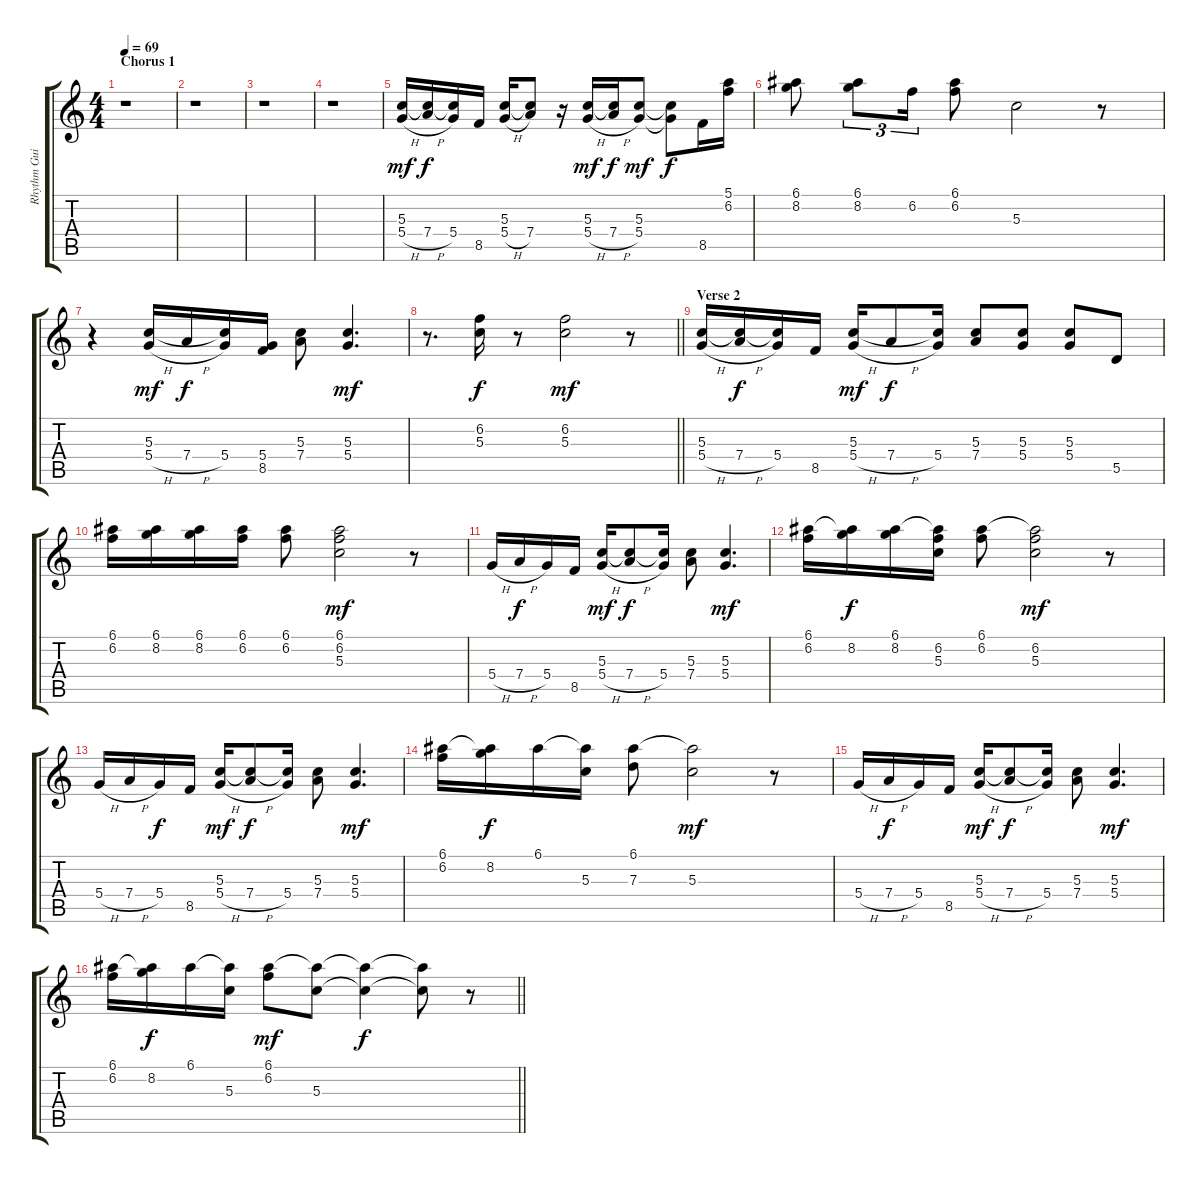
\track ("Rhythm Guitar (Perkins)" "Rhythm Gui") {instrument electricguitarjazz}
\staff {score tabs}
\tuning (E4 B3 G3 D3 A2 E2) {hide}
\ts (4 4)
\section ("" "Chorus 1")
\tempo 69
\clef g2
\ks c
r.1{dy mf} |
r.1 |
r.1 |
r.1 |
(5.3 5.4{h}).16 (5.3{t} 7.4{h}).16{dy f} (5.3{t} 5.4).16 8.5.16 (5.3 5.4{h}).16 (5.3{t} 7.4).8 r.16 (5.3 5.4{h}).16{dy mf} (5.3{t} 7.4{h}).16{dy f} (5.3 5.4).8{dy mf} (5.3{t} 5.4{t}).8{dy f} 8.5.16 (5.1 6.2).16 |
(6.1 8.2).8 (6.1 8.2).8{tu (3 2)} 6.2.16{tu (3 2)} (6.1 6.2).8 5.3.2 r.8 |
r.4 (5.3 5.4{h}).16{dy mf} 7.4{h}.16{dy f} (5.3{t} 5.4).16 (5.4 8.5).16 (5.3 7.4).8 (5.3 5.4).4{d dy mf} |
\barLineRight lightlight
r.8{d} (6.2 5.3).16{dy f} r.8 (6.2 5.3).2{dy mf} r.8 |
\section ("" "Verse 2")
(5.3 5.4{h}).16 (5.3{t} 7.4{h}).16{dy f} (5.3{t} 5.4).16 8.5.16 (5.3 5.4{h}).16{dy mf} 7.4{h}.8{dy f} (5.3{t} 5.4).16 (5.3 7.4).8 (5.3 5.4).8 (5.3 5.4).8 5.5.8 |
(6.1 6.2).16 (6.1 8.2).16 (6.1 8.2).16 (6.1 6.2).16 (6.1 6.2).8 (6.1 6.2 5.3).2{dy mf} r.8 |
5.4{h}.16 7.4{h}.16{dy f} 5.4.16 8.5.16 (5.3 5.4{h}).16{dy mf} (5.3{t} 7.4{h}).8{dy f} (5.3{t} 5.4).16 (5.3 7.4).8 (5.3 5.4).4{d dy mf} |
(6.1 6.2).16 (6.1{t} 8.2).16{dy f} (6.1 8.2).16 (6.1{t} 6.2 5.3).16 (6.1 6.2).8 (6.1{t} 6.2 5.3).2{dy mf} r.8 |
5.4{h}.16 7.4{h}.16 5.4.16{dy f} 8.5.16 (5.3 5.4{h}).16{dy mf} (5.3{t} 7.4{h}).8{dy f} (5.3{t} 5.4).16 (5.3 7.4).8 (5.3 5.4).4{d dy mf} |
(6.1 6.2).16 (6.1{t} 8.2).16{dy f} 6.1.16 (6.1{t} 5.3).16 (6.1 7.3).8 (6.1{t} 5.3).2{dy mf} r.8 |
5.4{h}.16 7.4{h}.16{dy f} 5.4.16 8.5.16 (5.3 5.4{h}).16{dy mf} (5.3{t} 7.4{h}).8{dy f} (5.3{t} 5.4).16 (5.3 7.4).8 (5.3 5.4).4{d dy mf} |
\barLineRight lightlight
(6.1 6.2).16 (6.1{t} 8.2).16{dy f} 6.1.16 (6.1{t} 5.3).16 (6.1 6.2).8{dy mf} (6.1{t} 5.3).8 (6.1{t} 5.3{t}).4{dy f} (6.1{t} 5.3{t}).8 r.8
